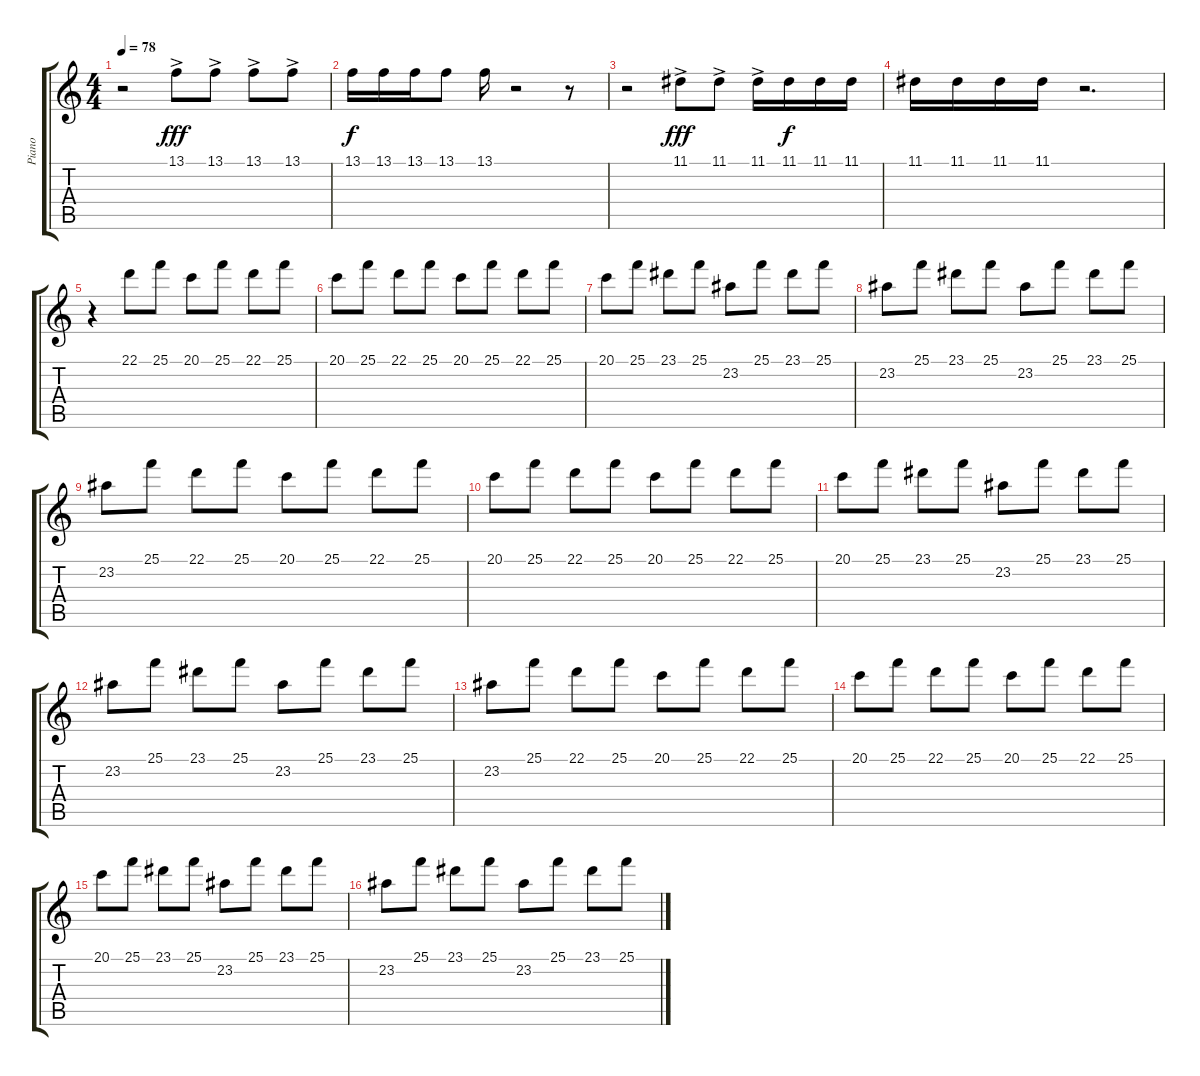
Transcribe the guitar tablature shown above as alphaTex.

\track ("Piano" "Piano") {instrument acousticgrandpiano}
\staff {score tabs}
\tuning (E4 B3 G3 D3 A2 E2) {hide}
\ts (4 4)
\tempo 78
\clef g2
\ks c
r.2{dy mp} 13.1{ac}.8{dy fff} 13.1{ac}.8 13.1{ac}.8 13.1{ac}.8 |
13.1.16{dy f} 13.1.16 13.1.16 13.1.8 13.1.16 r.2 r.8 |
r.2 11.1{ac}.8{dy fff} 11.1{ac}.8 11.1{ac}.16 11.1.16{dy f} 11.1.16 11.1.16 |
11.1.16 11.1.16 11.1.16 11.1.16 r.2{d} |
r.4 22.1.8 25.1.8 20.1.8 25.1.8 22.1.8 25.1.8 |
20.1.8 25.1.8 22.1.8 25.1.8 20.1.8 25.1.8 22.1.8 25.1.8 |
20.1.8 25.1.8 23.1.8 25.1.8 23.2.8 25.1.8 23.1.8 25.1.8 |
23.2.8 25.1.8 23.1.8 25.1.8 23.2.8 25.1.8 23.1.8 25.1.8 |
23.2.8 25.1.8 22.1.8 25.1.8 20.1.8 25.1.8 22.1.8 25.1.8 |
20.1.8 25.1.8 22.1.8 25.1.8 20.1.8 25.1.8 22.1.8 25.1.8 |
20.1.8 25.1.8 23.1.8 25.1.8 23.2.8 25.1.8 23.1.8 25.1.8 |
23.2.8 25.1.8 23.1.8 25.1.8 23.2.8 25.1.8 23.1.8 25.1.8 |
23.2.8 25.1.8 22.1.8 25.1.8 20.1.8 25.1.8 22.1.8 25.1.8 |
20.1.8 25.1.8 22.1.8 25.1.8 20.1.8 25.1.8 22.1.8 25.1.8 |
20.1.8 25.1.8 23.1.8 25.1.8 23.2.8 25.1.8 23.1.8 25.1.8 |
23.2.8 25.1.8 23.1.8 25.1.8 23.2.8 25.1.8 23.1.8 25.1.8
